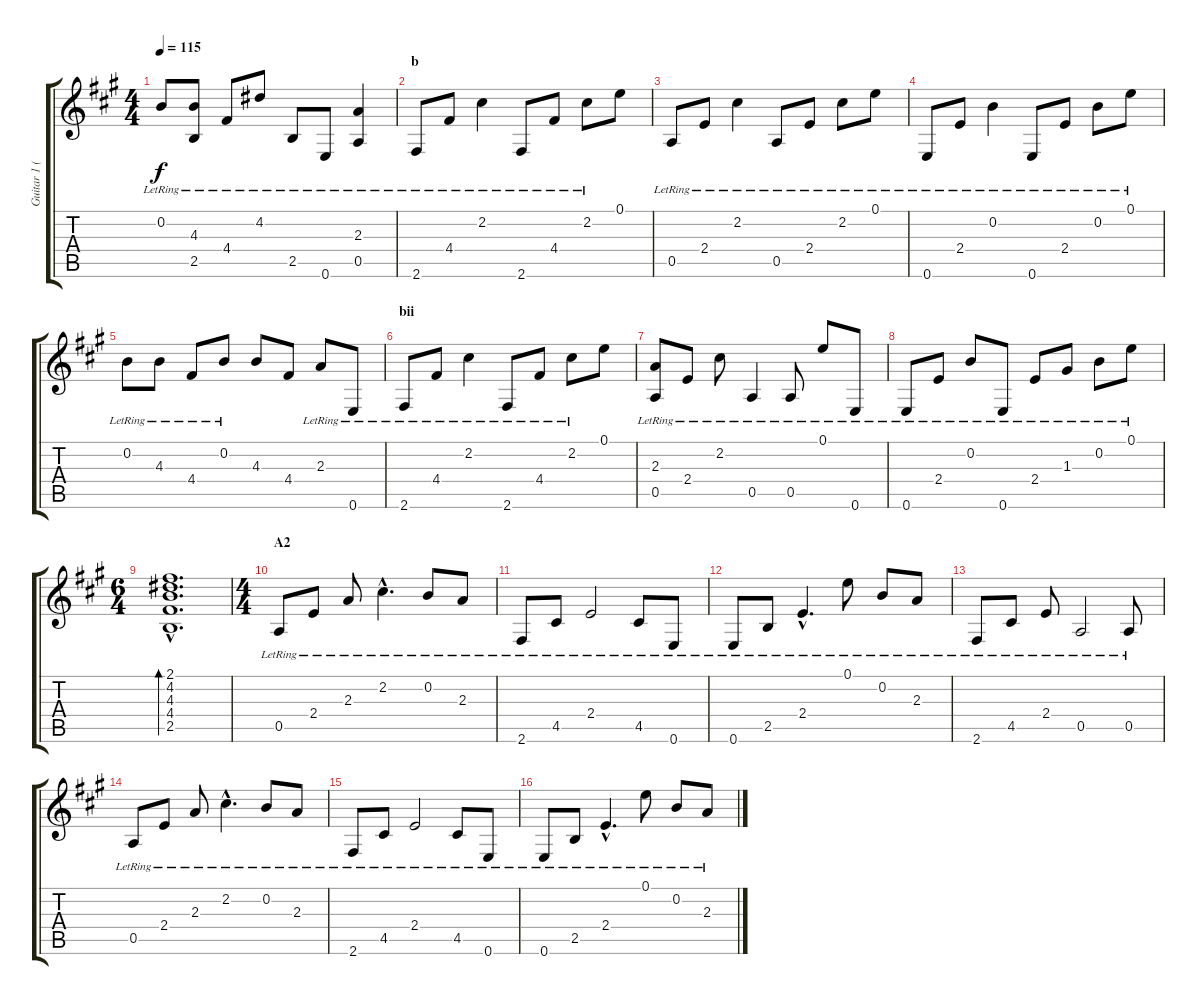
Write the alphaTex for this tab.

\track ("Guitar 1 (acoustic)" "Guitar 1 (") {instrument acousticguitarsteel}
\staff {score tabs}
\tuning (E4 B3 G3 D3 A2 E2) {hide}
\ts (4 4)
\tempo 115
\clef g2
\ks a
0.2{lr}.8{dy f} (4.3{lr} 2.5{lr}).8 4.4{lr}.8 4.2{lr}.8 2.5{lr}.8 0.6{lr}.8 (2.3{lr} 0.5{lr}).4 |
\section ("" "b")
2.6{lr}.8 4.4{lr}.8 2.2{lr}.4 2.6{lr}.8 4.4{lr}.8 2.2{lr}.8 0.1.8 |
0.5{lr}.8 2.4{lr}.8 2.2{lr}.4 0.5{lr}.8 2.4{lr}.8 2.2{lr}.8 0.1{lr}.8 |
0.6{lr}.8 2.4{lr}.8 0.2{lr}.4 0.6{lr}.8 2.4{lr}.8 0.2{lr}.8 0.1{lr}.8 |
0.2{lr}.8 4.3{lr}.8 4.4{lr}.8 0.2{lr}.8 4.3.8 4.4.8 2.3{lr}.8 0.6{lr}.8 |
\section ("" "bii")
2.6{lr}.8 4.4{lr}.8 2.2{lr}.4 2.6{lr}.8 4.4{lr}.8 2.2{lr}.8 0.1.8 |
(2.3{lr} 0.5{lr}).8 2.4{lr}.8 2.2{lr}.8 0.5{lr}.4 0.5{lr}.8 0.1{lr}.8 0.6{lr}.8 |
0.6{lr}.8 2.4{lr}.8 0.2{lr}.8 0.6{lr}.8 2.4{lr}.8 1.3{lr}.8 0.2{lr}.8 0.1{lr}.8 |
\ts (6 4)
(2.1{hac} 4.2{hac} 4.3{hac} 4.4{hac} 2.5{hac}).1{d bd 480} |
\ts (4 4)
\section ("" "A2")
0.5{lr}.8 2.4{lr}.8 2.3{lr}.8 2.2{hac lr}.4{d} 0.2{lr}.8 2.3{lr}.8 |
2.6{lr}.8 4.5{lr}.8 2.4{lr}.2 4.5{lr}.8 0.6{lr}.8 |
0.6{lr}.8 2.5{lr}.8 2.4{hac lr}.4{d} 0.1{lr}.8 0.2{lr}.8 2.3{lr}.8 |
2.6{lr}.8 4.5{lr}.8 2.4{lr}.8 0.5{lr}.2 0.5{lr}.8 |
0.5{lr}.8 2.4{lr}.8 2.3{lr}.8 2.2{hac lr}.4{d} 0.2{lr}.8 2.3{lr}.8 |
2.6{lr}.8 4.5{lr}.8 2.4{lr}.2 4.5{lr}.8 0.6{lr}.8 |
0.6{lr}.8 2.5{lr}.8 2.4{hac lr}.4{d} 0.1{lr}.8 0.2{lr}.8 2.3{lr}.8
